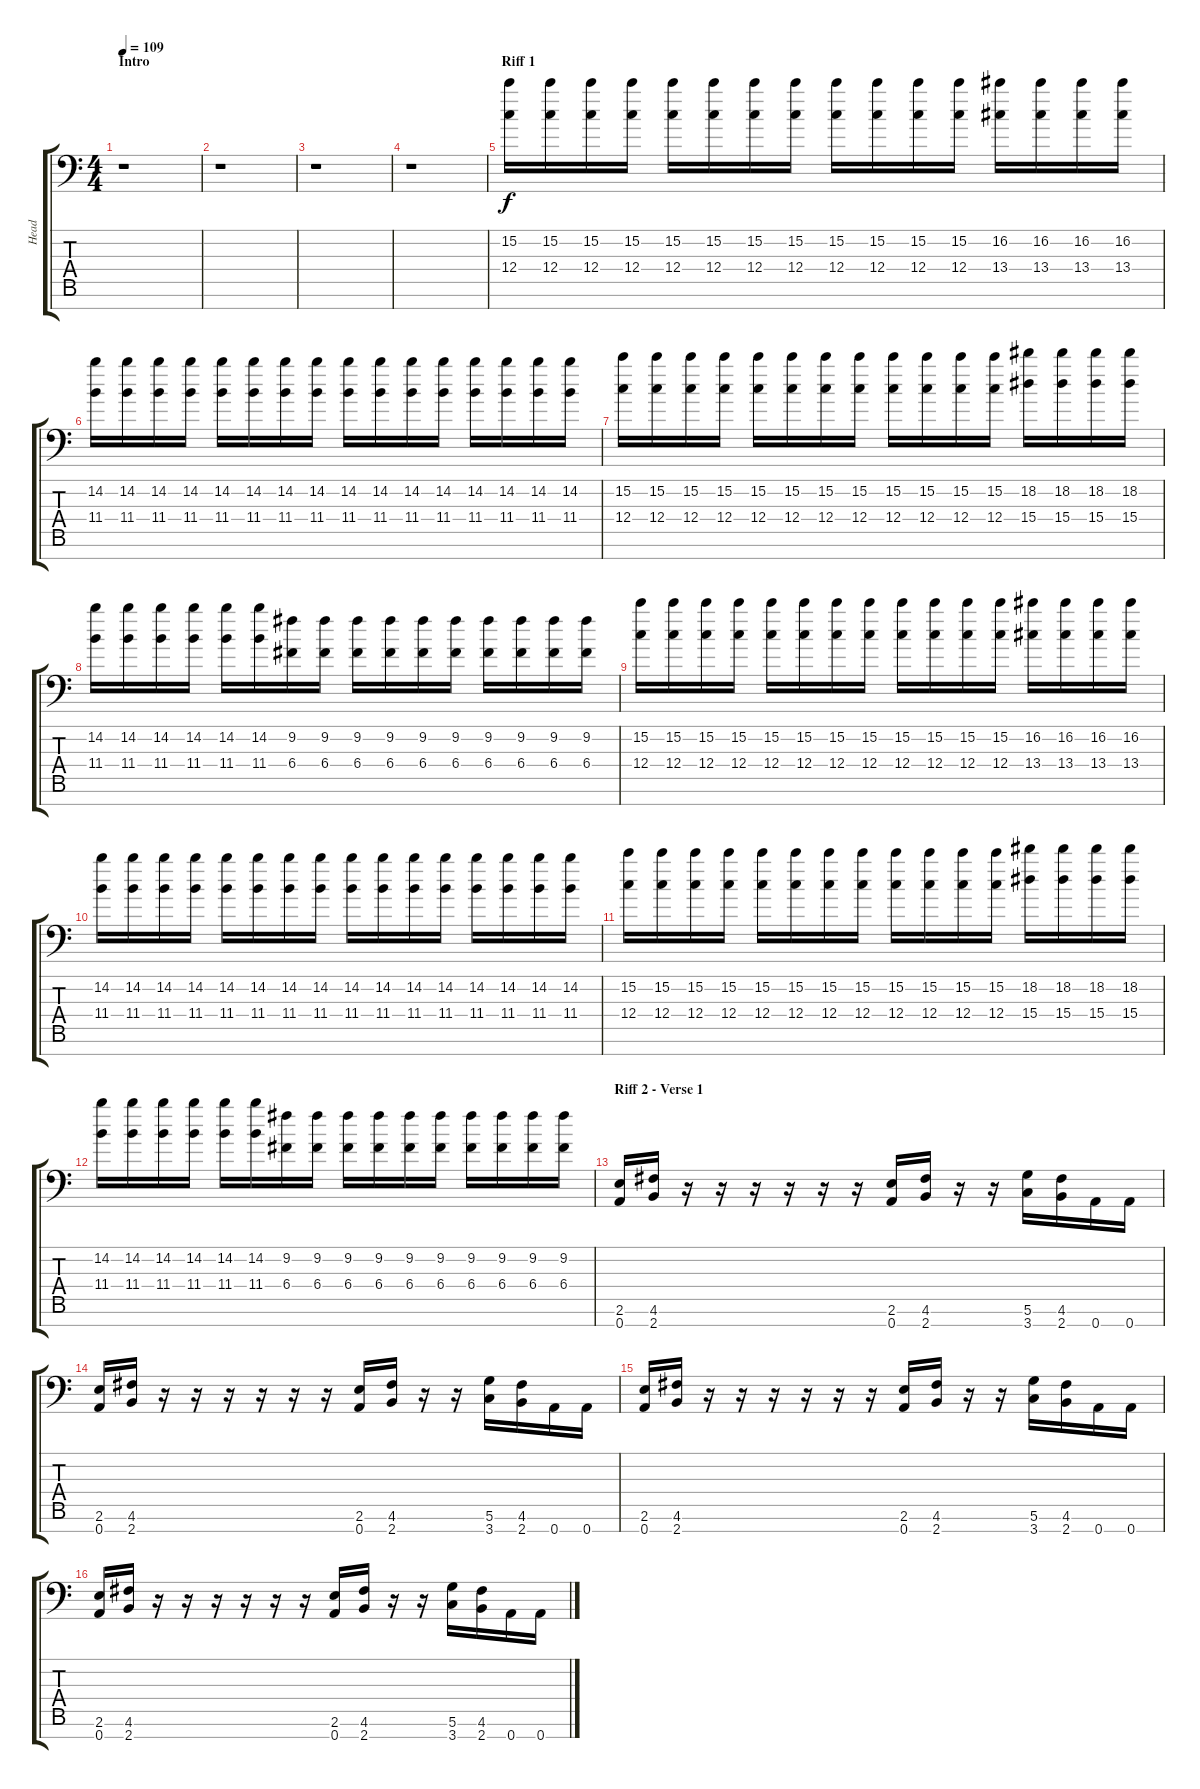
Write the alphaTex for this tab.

\track ("Head" "Head") {instrument distortionguitar}
\staff {score tabs}
\tuning (D4 A3 F3 C3 G2 D2 A1) {hide}
\ts (4 4)
\section ("" "Intro")
\tempo 109
\clef f4
\ks c
r.1{dy f instrument distortionguitar} |
r.1 |
r.1 |
r.1 |
\section ("" "Riff 1")
(15.2 12.4).16 (15.2 12.4).16 (15.2 12.4).16 (15.2 12.4).16 (15.2 12.4).16 (15.2 12.4).16 (15.2 12.4).16 (15.2 12.4).16 (15.2 12.4).16 (15.2 12.4).16 (15.2 12.4).16 (15.2 12.4).16 (16.2 13.4).16 (16.2 13.4).16 (16.2 13.4).16 (16.2 13.4).16 |
(14.2 11.4).16 (14.2 11.4).16 (14.2 11.4).16 (14.2 11.4).16 (14.2 11.4).16 (14.2 11.4).16 (14.2 11.4).16 (14.2 11.4).16 (14.2 11.4).16 (14.2 11.4).16 (14.2 11.4).16 (14.2 11.4).16 (14.2 11.4).16 (14.2 11.4).16 (14.2 11.4).16 (14.2 11.4).16 |
(15.2 12.4).16 (15.2 12.4).16 (15.2 12.4).16 (15.2 12.4).16 (15.2 12.4).16 (15.2 12.4).16 (15.2 12.4).16 (15.2 12.4).16 (15.2 12.4).16 (15.2 12.4).16 (15.2 12.4).16 (15.2 12.4).16 (18.2 15.4).16 (18.2 15.4).16 (18.2 15.4).16 (18.2 15.4).16 |
(14.2 11.4).16 (14.2 11.4).16 (14.2 11.4).16 (14.2 11.4).16 (14.2 11.4).16 (14.2 11.4).16 (9.2 6.4).16 (9.2 6.4).16 (9.2 6.4).16 (9.2 6.4).16 (9.2 6.4).16 (9.2 6.4).16 (9.2 6.4).16 (9.2 6.4).16 (9.2 6.4).16 (9.2 6.4).16 |
(15.2 12.4).16 (15.2 12.4).16 (15.2 12.4).16 (15.2 12.4).16 (15.2 12.4).16 (15.2 12.4).16 (15.2 12.4).16 (15.2 12.4).16 (15.2 12.4).16 (15.2 12.4).16 (15.2 12.4).16 (15.2 12.4).16 (16.2 13.4).16 (16.2 13.4).16 (16.2 13.4).16 (16.2 13.4).16 |
(14.2 11.4).16 (14.2 11.4).16 (14.2 11.4).16 (14.2 11.4).16 (14.2 11.4).16 (14.2 11.4).16 (14.2 11.4).16 (14.2 11.4).16 (14.2 11.4).16 (14.2 11.4).16 (14.2 11.4).16 (14.2 11.4).16 (14.2 11.4).16 (14.2 11.4).16 (14.2 11.4).16 (14.2 11.4).16 |
(15.2 12.4).16 (15.2 12.4).16 (15.2 12.4).16 (15.2 12.4).16 (15.2 12.4).16 (15.2 12.4).16 (15.2 12.4).16 (15.2 12.4).16 (15.2 12.4).16 (15.2 12.4).16 (15.2 12.4).16 (15.2 12.4).16 (18.2 15.4).16 (18.2 15.4).16 (18.2 15.4).16 (18.2 15.4).16 |
(14.2 11.4).16 (14.2 11.4).16 (14.2 11.4).16 (14.2 11.4).16 (14.2 11.4).16 (14.2 11.4).16 (9.2 6.4).16 (9.2 6.4).16 (9.2 6.4).16 (9.2 6.4).16 (9.2 6.4).16 (9.2 6.4).16 (9.2 6.4).16 (9.2 6.4).16 (9.2 6.4).16 (9.2 6.4).16 |
\section ("" "Riff 2 - Verse 1")
(2.6 0.7).16 (4.6 2.7).16 r.16 r.16 r.16 r.16 r.16 r.16 (2.6 0.7).16 (4.6 2.7).16 r.16 r.16 (5.6 3.7).16 (4.6 2.7).16 0.7.16 0.7.16 |
(2.6 0.7).16 (4.6 2.7).16 r.16 r.16 r.16 r.16 r.16 r.16 (2.6 0.7).16 (4.6 2.7).16 r.16 r.16 (5.6 3.7).16 (4.6 2.7).16 0.7.16 0.7.16 |
(2.6 0.7).16 (4.6 2.7).16 r.16 r.16 r.16 r.16 r.16 r.16 (2.6 0.7).16 (4.6 2.7).16 r.16 r.16 (5.6 3.7).16 (4.6 2.7).16 0.7.16 0.7.16 |
(2.6 0.7).16 (4.6 2.7).16 r.16 r.16 r.16 r.16 r.16 r.16 (2.6 0.7).16 (4.6 2.7).16 r.16 r.16 (5.6 3.7).16 (4.6 2.7).16 0.7.16 0.7.16
